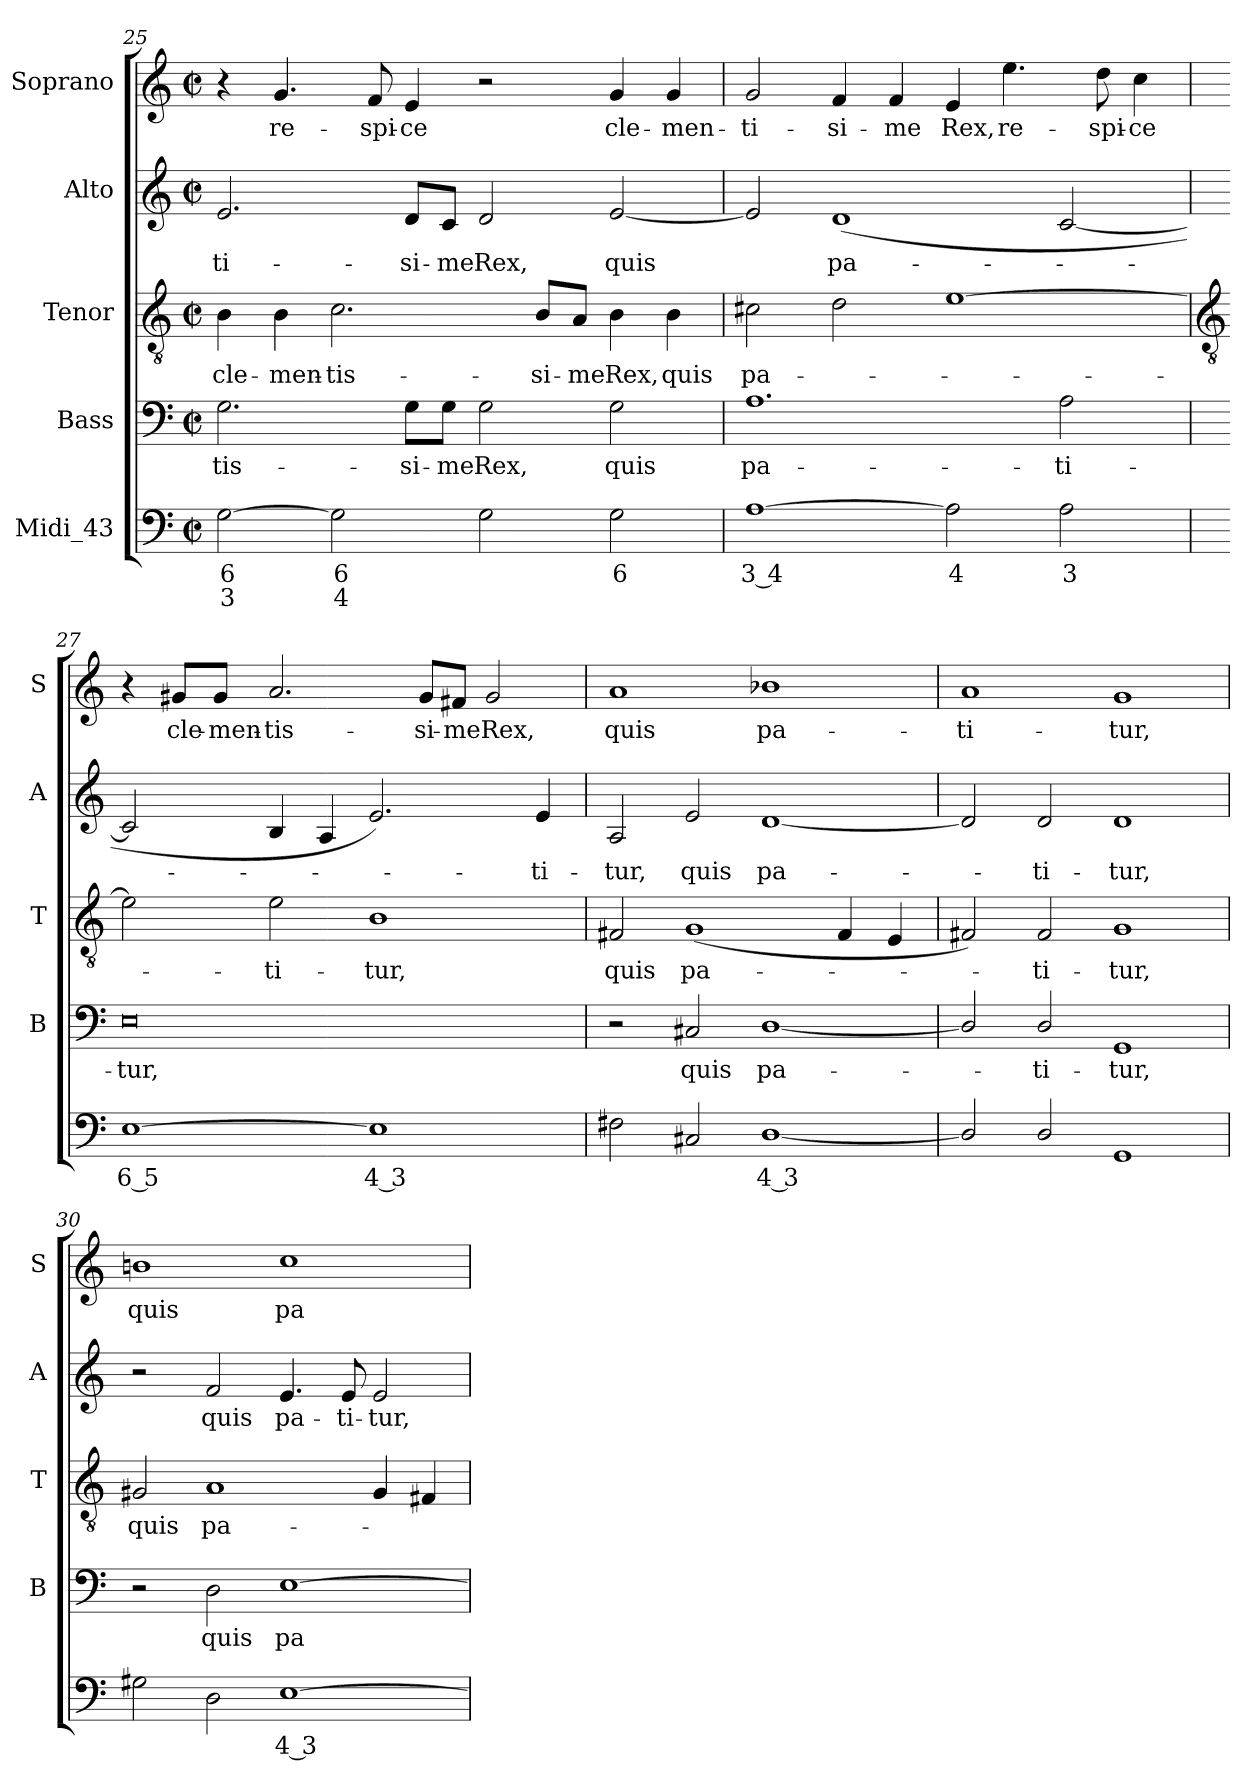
**kern	**text	**text	**kern	**text	**kern	**text	**kern	**text	**kern	**text
*part5	*part5	*part5	*part4	*part4	*part3	*part3	*part2	*part2	*part1	*part1
*staff5	*staff5	*staff5	*staff4	*staff4	*staff3	*staff3	*staff2	*staff2	*staff1	*staff1
*I"Midi_43	*	*	*I"Bass	*	*I"Tenor	*	*I"Alto	*	*I"Soprano	*
*	*	*	*I'B	*	*I'T	*	*I'A	*	*I'S	*
*clefF4	*	*	*clefF4	*	*clefGv2	*	*clefG2	*	*clefG2	*
*k[]	*	*	*k[]	*	*k[]	*	*k[]	*	*k[]	*
*C:	*	*	*C:	*	*C:	*	*C:	*	*C:	*
*M4/2	*	*	*M4/2	*	*M4/2	*	*M4/2	*	*M4/2	*
*met(c|)	*	*	*met(c|)	*	*met(c|)	*	*met(c|)	*	*met(c|)	*
=25	=25	=25	=25	=25	=25	=25	=25	=25	=25	=25
!	!LO:LY:b	!LO:LY:b	!	!LO:LY:b	!	!LO:LY:b	!	!LO:LY:b	!	!
[2G	6	3	2.G	-tis-	4B	cle-	2.e	-ti-	4r	.
!	!	!	!	!	!	!LO:LY:b	!	!	!	!LO:LY:b
.	.	.	.	.	4B	-men-	.	.	4.g	re-
!	!LO:LY:b	!LO:LY:b	!	!	!	!LO:LY:b	!	!	!	!
2G]	6	4	.	.	2.c	-tis-	.	.	.	.
!	!	!	!	!	!	!	!	!	!	!LO:LY:b
.	.	.	.	.	.	.	.	.	8f	-spi-
!	!	!	!	!LO:LY:b	!	!	!	!LO:LY:b	!	!LO:LY:b
.	.	.	8G\L	-si-	.	.	8d/L	-si-	4e	-ce
!	!	!	!	!LO:LY:b	!	!	!	!LO:LY:b	!	!
.	.	.	8G\J	-me	.	.	8c/J	-me	.	.
!	!	!	!	!LO:LY:b	!	!	!	!LO:LY:b	!	!
2G	.	.	2G	Rex,	.	.	2d	Rex,	2r	.
!	!	!	!	!	!	!LO:LY:b	!	!	!	!
.	.	.	.	.	8B/L	-si-	.	.	.	.
!	!	!	!	!	!	!LO:LY:b	!	!	!	!
.	.	.	.	.	8A/J	-me	.	.	.	.
!	!LO:LY:b	!	!	!LO:LY:b	!	!LO:LY:b	!	!LO:LY:b	!	!LO:LY:b
2G	6	.	2G	quis	4B	Rex,	[2e	quis	4g	cle-
!	!	!	!	!	!	!LO:LY:b	!	!	!	!LO:LY:b
.	.	.	.	.	4B	quis	.	.	4g	-men-
=26	=26	=26	=26	=26	=26	=26	=26	=26	=26	=26
!	!LO:LY:b	!	!	!LO:LY:b	!	!LO:LY:b	!	!	!	!LO:LY:b
[1A	3 4	.	1.A	pa-	2c#X	pa-	2e]	.	2g	-ti-
!	!	!	!	!	!	!	!	!LO:LY:b	!	!LO:LY:b
.	.	.	.	.	2d	.	(<1d	pa-	4f	-si-
!	!	!	!	!	!	!	!	!	!	!LO:LY:b
.	.	.	.	.	.	.	.	.	4f	-me
!	!LO:LY:b	!	!	!	!	!	!	!	!	!LO:LY:b
2A]	4	.	.	.	[1e	.	.	.	4e	Rex,
!	!	!	!	!	!	!	!	!	!	!LO:LY:b
.	.	.	.	.	.	.	.	.	4.ee	re-
!	!LO:LY:b	!	!	!LO:LY:b	!	!	!	!	!	!
2A	3	.	2A	-ti-	.	.	[2c	.	.	.
!	!	!	!	!	!	!	!	!	!	!LO:LY:b
.	.	.	.	.	.	.	.	.	8dd	-spi-
!	!	!	!	!	!	!	!	!	!	!LO:LY:b
.	.	.	.	.	.	.	.	.	4cc	-ce
!!LO:LB:g=z
=27	=27	=27	=27	=27	=27	=27	=27	=27	=27	=27
*	*	*	*	*	*clefGv2	*	*	*	*	*
!	!LO:LY:b	!	!	!LO:LY:b	!	!	!	!	!	!
[1E	6 5	.	0E	-tur,	2e]	.	2c]	.	4r	.
!	!	!	!	!	!	!	!	!	!	!LO:LY:b
.	.	.	.	.	.	.	.	.	8g#X/L	cle-
!	!	!	!	!	!	!	!	!	!	!LO:LY:b
.	.	.	.	.	.	.	.	.	8g#/J	-men-
!	!	!	!	!	!	!LO:LY:b	!	!	!	!LO:LY:b
.	.	.	.	.	2e	ti-	4B	.	2.a	-tis-
.	.	.	.	.	.	.	4A	.	.	.
!	!LO:LY:b	!	!	!	!	!LO:LY:b	!	!	!	!
1E]	4 3	.	.	.	1B	-tur,	2.e)	.	.	.
!	!	!	!	!	!	!	!	!	!	!LO:LY:b
.	.	.	.	.	.	.	.	.	8g#/L	-si-
!	!	!	!	!	!	!	!	!	!	!LO:LY:b
.	.	.	.	.	.	.	.	.	8f#X/J	-me
!	!	!	!	!	!	!	!	!	!	!LO:LY:b
.	.	.	.	.	.	.	.	.	2g#	Rex,
!	!	!	!	!	!	!	!	!LO:LY:b	!	!
.	.	.	.	.	.	.	4e	ti-	.	.
=28	=28	=28	=28	=28	=28	=28	=28	=28	=28	=28
!	!	!	!	!	!	!LO:LY:b	!	!LO:LY:b	!	!LO:LY:b
2F#X	.	.	2r	.	2F#X	quis	2A	-tur,	1a	quis
!	!	!	!	!LO:LY:b	!	!LO:LY:b	!	!LO:LY:b	!	!
2C#X	.	.	2C#X	quis	(<1G	pa-	2e	quis	.	.
!	!LO:LY:b	!	!	!LO:LY:b	!	!	!	!LO:LY:b	!	!LO:LY:b
[1D/	4 3	.	[1D/	pa-	.	.	[1d	pa-	1b-X	pa-
.	.	.	.	.	4F#	.	.	.	.	.
.	.	.	.	.	4E	.	.	.	.	.
=29	=29	=29	=29	=29	=29	=29	=29	=29	=29	=29
!	!	!	!	!	!	!	!	!	!	!LO:LY:b
2D/]	.	.	2D/]	.	2F#X)	.	2d]	.	1a	-ti-
!	!	!	!	!LO:LY:b	!	!LO:LY:b	!	!LO:LY:b	!	!
2D/	.	.	2D/	ti-	2F#	ti-	2d	ti-	.	.
!	!	!	!	!LO:LY:b	!	!LO:LY:b	!	!LO:LY:b	!	!LO:LY:b
1GG	.	.	1GG	-tur,	1G	-tur,	1d	-tur,	1g	-tur,
=30	=30	=30	=30	=30	=30	=30	=30	=30	=30	=30
!	!	!	!	!	!	!LO:LY:b	!	!	!	!LO:LY:b
2G#X	.	.	2r	.	2G#X	quis	2r	.	1bn	quis
!	!	!	!	!LO:LY:b	!	!LO:LY:b	!	!LO:LY:b	!	!
2D	.	.	2D	quis	1A	pa-	2f	quis	.	.
!	!LO:LY:b	!	!	!LO:LY:b	!	!	!	!LO:LY:b	!	!LO:LY:b
[1E	4 3	.	[1E	pa-	.	.	4.e	pa-	1cc	pa-
!	!	!	!	!	!	!	!	!LO:LY:b	!	!
.	.	.	.	.	.	.	8e	-ti-	.	.
!	!	!	!	!	!	!	!	!LO:LY:b	!	!
.	.	.	.	.	4G#	.	2e	-tur,	.	.
.	.	.	.	.	4F#X	.	.	.	.	.
=	=	=	=	=	=	=	=	=	=	=
*-	*-	*-	*-	*-	*-	*-	*-	*-	*-	*-
